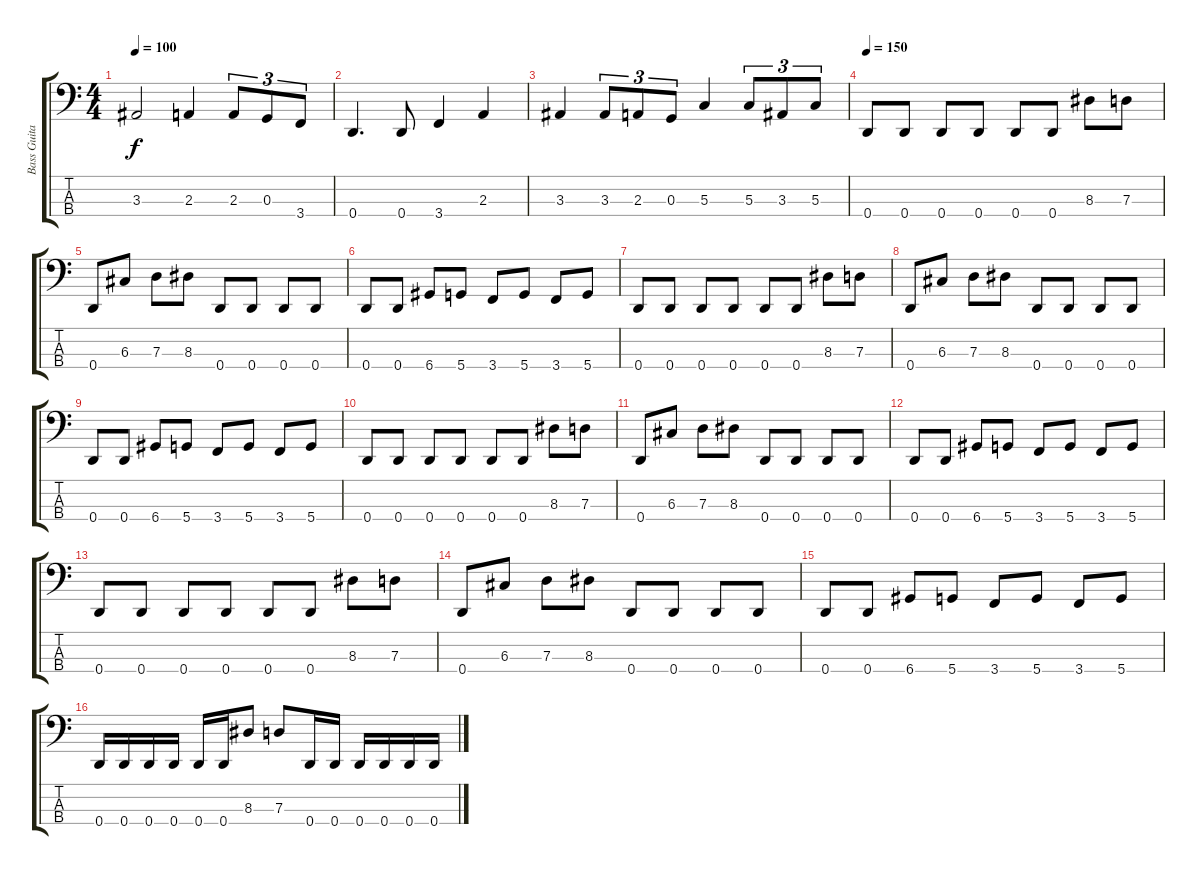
\track ("Bass Guitar" "Bass Guita") {instrument electricbasspick}
\staff {score tabs}
\tuning (F2 C2 G1 D1) {hide}
\ts (4 4)
\tempo 100
\clef f4
\ks c
3.3.2{dy f} 2.3.4 2.3.8{tu (3 2)} 0.3.8{tu (3 2)} 3.4.8{tu (3 2)} |
0.4.4{d} 0.4.8 3.4.4 2.3.4 |
3.3.4 3.3.8{tu (3 2)} 2.3.8{tu (3 2)} 0.3.8{tu (3 2)} 5.3.4 5.3.8{tu (3 2)} 3.3.8{tu (3 2)} 5.3.8{tu (3 2)} |
\tempo 150
0.4.8 0.4.8 0.4.8 0.4.8 0.4.8 0.4.8 8.3.8 7.3.8 |
0.4.8 6.3.8 7.3.8 8.3.8 0.4.8 0.4.8 0.4.8 0.4.8 |
0.4.8 0.4.8 6.4.8 5.4.8 3.4.8 5.4.8 3.4.8 5.4.8 |
0.4.8 0.4.8 0.4.8 0.4.8 0.4.8 0.4.8 8.3.8 7.3.8 |
0.4.8 6.3.8 7.3.8 8.3.8 0.4.8 0.4.8 0.4.8 0.4.8 |
0.4.8 0.4.8 6.4.8 5.4.8 3.4.8 5.4.8 3.4.8 5.4.8 |
0.4.8 0.4.8 0.4.8 0.4.8 0.4.8 0.4.8 8.3.8 7.3.8 |
0.4.8 6.3.8 7.3.8 8.3.8 0.4.8 0.4.8 0.4.8 0.4.8 |
0.4.8 0.4.8 6.4.8 5.4.8 3.4.8 5.4.8 3.4.8 5.4.8 |
0.4.8 0.4.8 0.4.8 0.4.8 0.4.8 0.4.8 8.3.8 7.3.8 |
0.4.8 6.3.8 7.3.8 8.3.8 0.4.8 0.4.8 0.4.8 0.4.8 |
0.4.8 0.4.8 6.4.8 5.4.8 3.4.8 5.4.8 3.4.8 5.4.8 |
0.4.16 0.4.16 0.4.16 0.4.16 0.4.16 0.4.16 8.3.8 7.3.8 0.4.16 0.4.16 0.4.16 0.4.16 0.4.16 0.4.16
